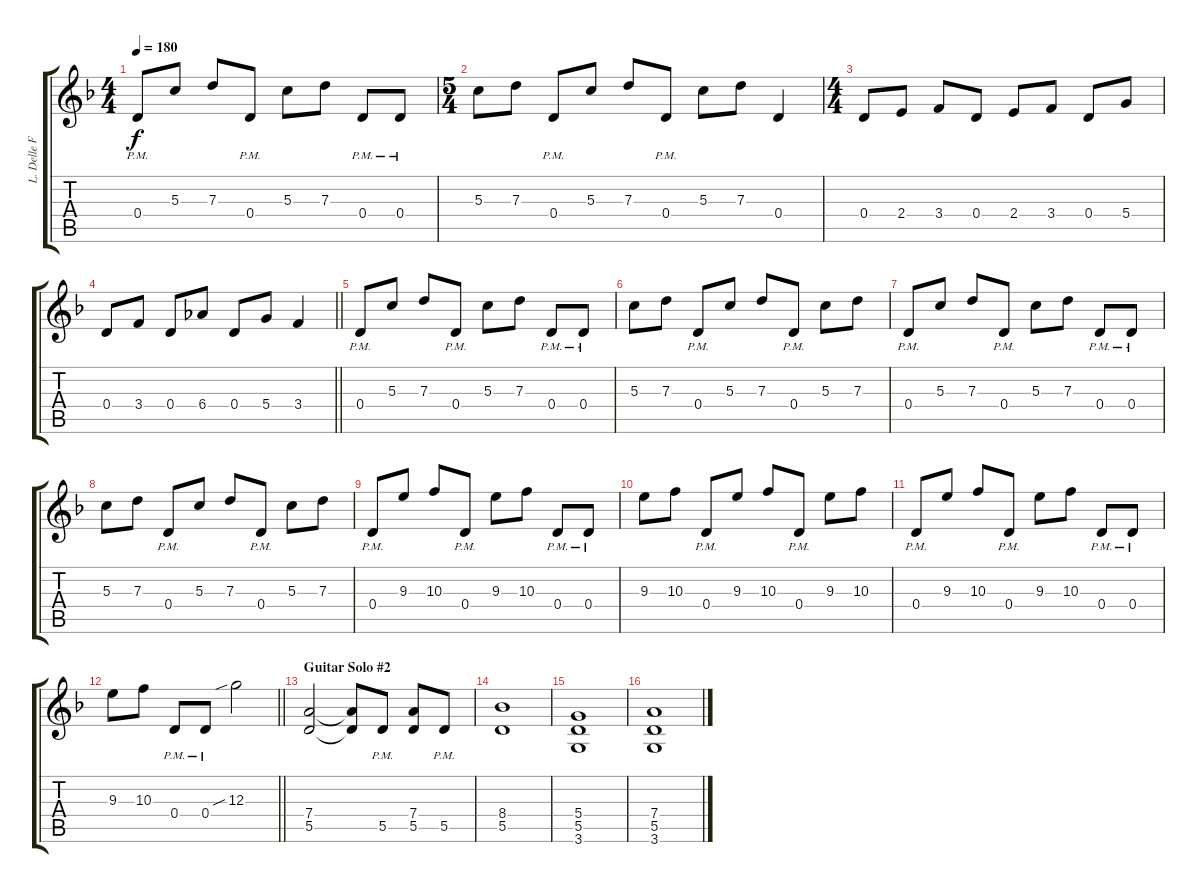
\track ("L. Delle Fave (Dist. Guitar R)" "L. Delle F") {instrument overdrivenguitar}
\staff {score tabs}
\tuning (E4 B3 G3 D3 A2 E2) {hide}
\ts (4 4)
\tempo 180
\clef g2
\ks dminor
0.4{pm}.8{dy f} 5.3.8 7.3.8 0.4{pm}.8 5.3.8 7.3.8 0.4{pm}.8 0.4{pm}.8 |
\ts (5 4)
5.3.8 7.3.8 0.4{pm}.8 5.3.8 7.3.8 0.4{pm}.8 5.3.8 7.3.8 0.4.4 |
\ts (4 4)
0.4.8 2.4.8 3.4.8 0.4.8 2.4.8 3.4.8 0.4.8 5.4.8 |
\barLineRight lightlight
0.4.8 3.4.8 0.4.8 6.4.8 0.4.8 5.4.8 3.4.4 |
0.4{pm}.8 5.3.8 7.3.8 0.4{pm}.8 5.3.8 7.3.8 0.4{pm}.8 0.4{pm}.8 |
5.3.8 7.3.8 0.4{pm}.8 5.3.8 7.3.8 0.4{pm}.8 5.3.8 7.3.8 |
0.4{pm}.8 5.3.8 7.3.8 0.4{pm}.8 5.3.8 7.3.8 0.4{pm}.8 0.4{pm}.8 |
5.3.8 7.3.8 0.4{pm}.8 5.3.8 7.3.8 0.4{pm}.8 5.3.8 7.3.8 |
0.4{pm}.8 9.3.8 10.3.8 0.4{pm}.8 9.3.8 10.3.8 0.4{pm}.8 0.4{pm}.8 |
9.3.8 10.3.8 0.4{pm}.8 9.3.8 10.3.8 0.4{pm}.8 9.3.8 10.3.8 |
0.4{pm}.8 9.3.8 10.3.8 0.4{pm}.8 9.3.8 10.3.8 0.4{pm}.8 0.4{pm}.8 |
\barLineRight lightlight
9.3.8 10.3.8 0.4{pm}.8 0.4{pm}.8 12.3{sib}.2 |
\section ("" "Guitar Solo #2")
(7.4 5.5).2{volume 8} (7.4{t} 5.5{t}).8 5.5{pm}.8 (7.4 5.5).8 5.5{pm}.8 |
(8.4 5.5).1 |
(5.4 5.5 3.6).1 |
(7.4 5.5 3.6).1
